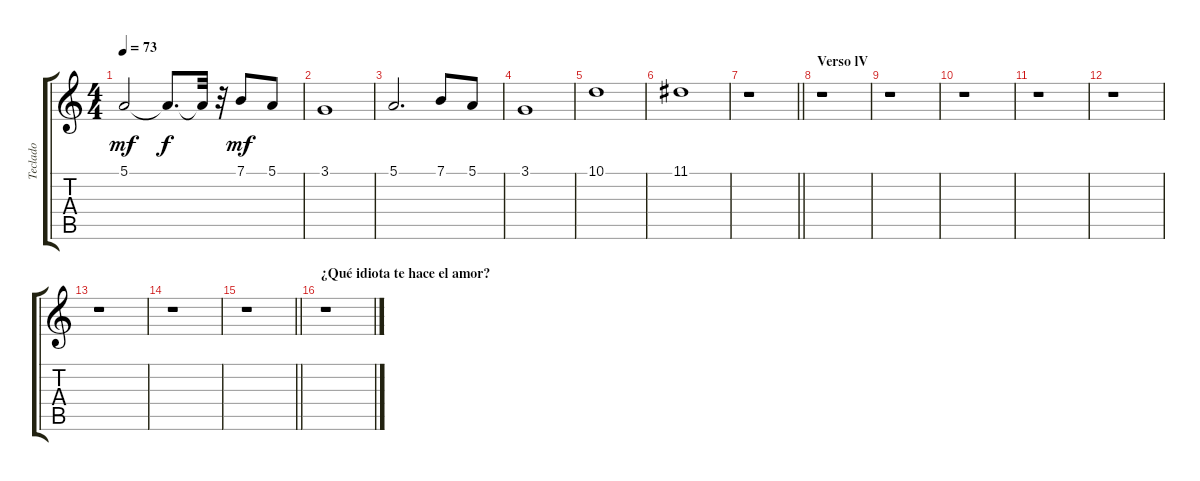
\track ("Teclado" "Teclado") {instrument accordion}
\staff {score tabs}
\tuning (E4 B3 G3 D3 A2 E2) {hide}
\ts (4 4)
\tempo 73
\clef g2
\ks c
5.1.2{dy mf} 5.1{t}.8{d dy f} 5.1{t}.32 r.32 7.1.8{dy mf} 5.1.8 |
3.1.1 |
5.1.2{d} 7.1.8 5.1.8 |
3.1.1 |
10.1.1 |
11.1.1 |
\barLineRight lightlight
r.1 |
\section ("" "Verso lV")
r.1 |
r.1 |
r.1 |
r.1 |
r.1 |
r.1 |
r.1 |
\barLineRight lightlight
r.1 |
\section ("" "¿Qué idiota te hace el amor?")
r.1
